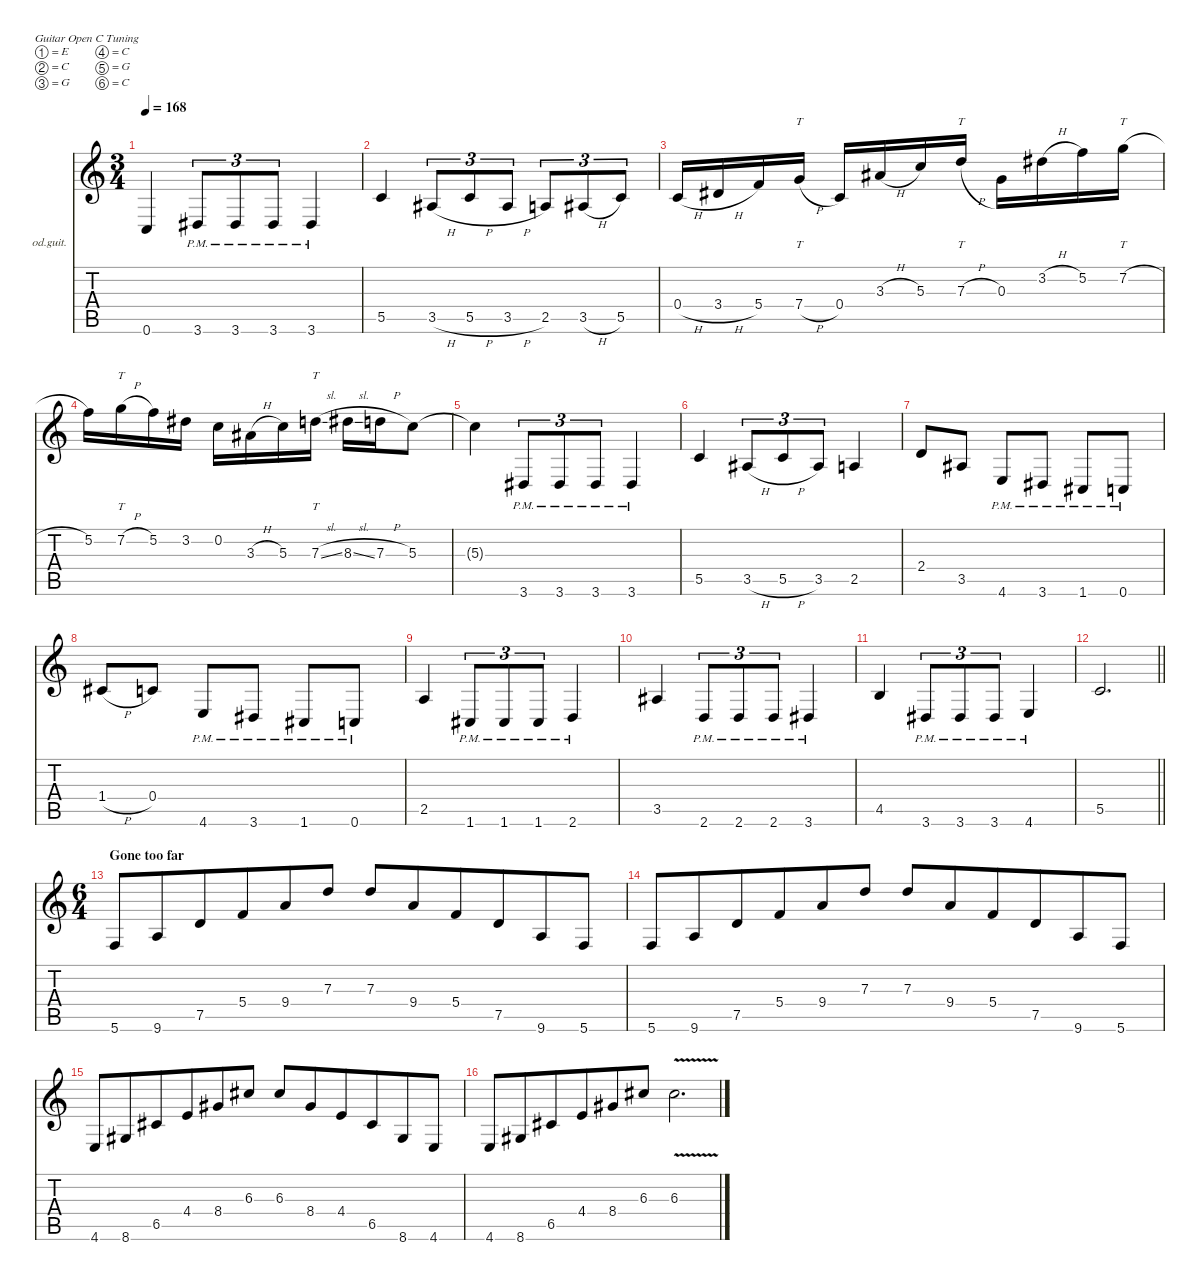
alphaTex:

\defaultSystemsLayout 4
\hideDynamics
\bracketExtendMode nobrackets
\firstSystemTrackNameOrientation horizontal
\otherSystemsTrackNameOrientation horizontal
\track ("Dave" "od.guit.") {instrument overdrivenguitar}
\staff {score tabs}
\tuning (E4 C4 G3 C3 G2 C2)
\ts (3 4)
\tempo 168
\clef g2
\ks c
0.6.4{dy f beam Up} 3.6{pm acc #}.8{tu (3 2) beam Up} 3.6{pm acc #}.8{tu (3 2) beam Up} 3.6{pm acc #}.8{tu (3 2) beam Up} 3.6{pm acc #}.4{beam Up} |
5.5.4{beam Up} 3.5{h acc #}.8{tu (3 2) beam Up} 5.5{h}.8{tu (3 2) beam Up} 3.5{h acc #}.8{tu (3 2) beam Up} 2.5.8{tu (3 2) beam Up} 3.5{h acc #}.8{tu (3 2) beam Up} 5.5.8{tu (3 2) beam Up} |
0.4{h}.16{beam Up} 3.4{h acc #}.16{beam Up} 5.4.16{beam Up} 7.4{h}.16{tt beam Up} 0.4.16{beam Up} 3.3{h acc #}.16{beam Up} 5.3.16{beam Up} 7.3{h}.16{tt beam Up} 0.3.16{beam Down} 3.2{h acc #}.16{beam Down} 5.2.16{beam Down} 7.2{h}.16{tt beam Down} |
5.2.16{beam Down} 7.2{h}.16{tt beam Down} 5.2.16{beam Down} 3.2{acc #}.16{beam Down} 0.2.16{beam Down} 3.3{h acc #}.16{beam Down} 5.3.16{beam Down} 7.3{sl}.16{tt beam Down} 8.3{sl acc #}.16{beam Down} 7.3{h}.16{beam Down} 5.3.8{beam Down} |
5.3{t}.4{beam Down} 3.6{pm acc #}.8{tu (3 2) beam Up} 3.6{pm acc #}.8{tu (3 2) beam Up} 3.6{pm acc #}.8{tu (3 2) beam Up} 3.6{pm acc #}.4{beam Up} |
5.5.4{beam Up} 3.5{h acc #}.8{tu (3 2) beam Up} 5.5{h}.8{tu (3 2) beam Up} 3.5{acc #}.8{tu (3 2) beam Up} 2.5.4{beam Up} |
2.4.8{beam Up} 3.5{acc #}.8{beam Up} 4.6{pm}.8{beam Up} 3.6{pm acc #}.8{beam Up} 1.6{pm acc #}.8{beam Up} 0.6{pm}.8{beam Up} |
1.4{h acc #}.8{beam Up} 0.4.8{beam Up} 4.6{pm}.8{beam Up} 3.6{pm acc #}.8{beam Up} 1.6{pm acc #}.8{beam Up} 0.6{pm}.8{beam Up} |
2.5.4{beam Up} 1.6{pm acc #}.8{tu (3 2) beam Up} 1.6{pm acc #}.8{tu (3 2) beam Up} 1.6{pm acc #}.8{tu (3 2) beam Up} 2.6{pm}.4{beam Up} |
3.5{acc #}.4{beam Up} 2.6{pm}.8{tu (3 2) beam Up} 2.6{pm}.8{tu (3 2) beam Up} 2.6{pm}.8{tu (3 2) beam Up} 3.6{pm acc #}.4{beam Up} |
4.5.4{beam Up} 3.6{pm acc #}.8{tu (3 2) beam Up} 3.6{pm acc #}.8{tu (3 2) beam Up} 3.6{pm acc #}.8{tu (3 2) beam Up} 4.6{pm}.4{beam Up} |
\barLineRight lightlight
5.5.2{d beam Up} |
\ts (6 4)
\beaming (8 6 6)
\section ("" "Gone too far")
5.6.8{beam Up} 9.6.8{beam Up} 7.5.8{beam Up} 5.4.8{beam Up} 9.4.8{beam Up} 7.3.8{beam Up} 7.3.8{beam Up} 9.4.8{beam Up} 5.4.8{beam Up} 7.5.8{beam Up} 9.6.8{beam Up} 5.6.8{beam Up} |
5.6.8{beam Up} 9.6.8{beam Up} 7.5.8{beam Up} 5.4.8{beam Up} 9.4.8{beam Up} 7.3.8{beam Up} 7.3.8{beam Up} 9.4.8{beam Up} 5.4.8{beam Up} 7.5.8{beam Up} 9.6.8{beam Up} 5.6.8{beam Up} |
4.6.8{beam Up} 8.6{acc #}.8{beam Up} 6.5{acc #}.8{beam Up} 4.4.8{beam Up} 8.4{acc #}.8{beam Up} 6.3{acc #}.8{beam Up} 6.3{acc #}.8{beam Up} 8.4{acc #}.8{beam Up} 4.4.8{beam Up} 6.5{acc #}.8{beam Up} 8.6{acc #}.8{beam Up} 4.6.8{beam Up} |
4.6.8{beam Up} 8.6{acc #}.8{beam Up} 6.5{acc #}.8{beam Up} 4.4.8{beam Up} 8.4{acc #}.8{beam Up} 6.3{acc #}.8{beam Up} 6.3{v acc #}.2{d beam Down}
